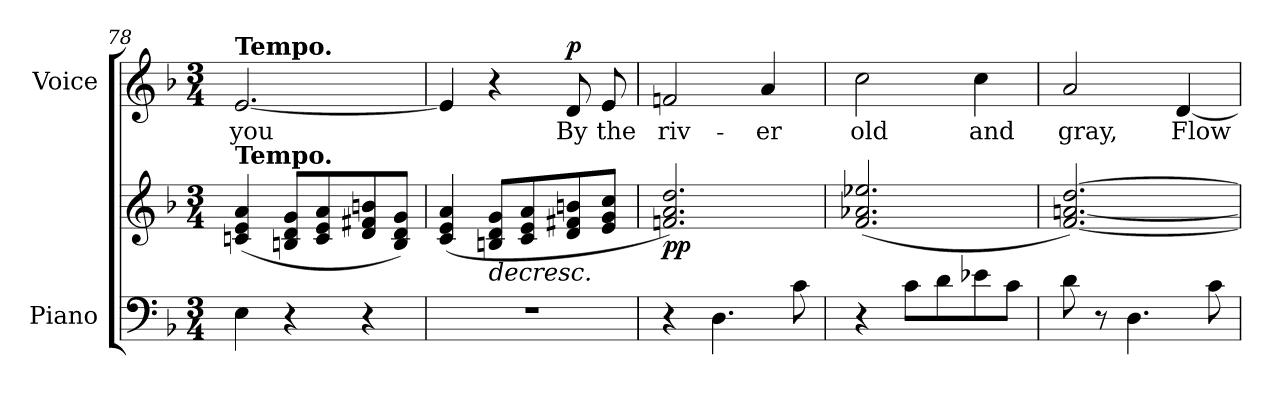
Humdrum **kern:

**kern	**kern	**dynam	**kern	**text	**dynam
*part2	*part2	*part2	*part1	*part1	*part1
*staff3	*staff2	*staff2/3	*staff1	*staff1	*staff1
*I"Piano	*	*	*I"Voice	*	*
*I'Pno	*	*	*	*	*
*clefF4	*clefG2	*	*clefG2	*	*
*k[b-]	*k[b-]	*	*k[b-]	*	*
*M3/4	*M3/4	*	*M3/4	*	*
=78	=78	=78	=78	=78	=78
!	!	!	!LO:TX:a:B:t=Tempo.	!	!
!	!LO:TX:a:B:t=Tempo.	!	!	!	!
4E\	(4cn/ 4e/ 4a/	.	[2.e/	you	.
4r	8Bn/ 8d/ 8g/L	.	.	.	.
.	8c/ 8e/ 8a/	.	.	.	.
4r	8d/ 8f#X/ 8bn/	.	.	.	.
.	8B/ 8d/ 8g/J)	.	.	.	.
=79	=79	=79	=79	=79	=79
2.r	(4c/ 4e/ 4a/	.	4e/]	.	.
!	!	!LO:HP:b	!	!	!
.	8Bn/ 8d/ 8g/L	>	4r	.	.
.	8c/ 8e/ 8a/	.	.	.	.
!	!	!	!	!	!LO:DY:a
.	8d/ 8f#X/ 8bn/	.	8d/	By	p
.	8e/ 8g/ 8cc/J	.	8e/	the	.
=80	=80	=80	=80	=80	=80
!	!	!LO:DY:b	!	!	!
4r	2.fn/ 2.a/ 2.dd/)	pp	2fn/	riv-	.
4.D\	.	.	.	.	.
.	.	.	4a/	-er	.
8c\	.	.	.	.	.
=81	=81	=81	=81	=81	=81
4r	(>2.f/ 2.a-X/ 2.ee-X/	.	2cc\	old	.
8c\L	.	.	.	.	.
8d\	.	.	.	.	.
8e-X\	.	]	4cc\	and	.
8c\J	.	.	.	.	.
=82	=82	=82	=82	=82	=82
8d\	[2.f/ [>2.an/ [2.dd/)	.	2a/	gray,	.
8r	.	.	.	.	.
4.D\	.	.	.	.	.
.	.	.	[4d/	Flow-	.
8c\	.	.	.	.	.
=	=	=	=	=	=
*-	*-	*-	*-	*-	*-
